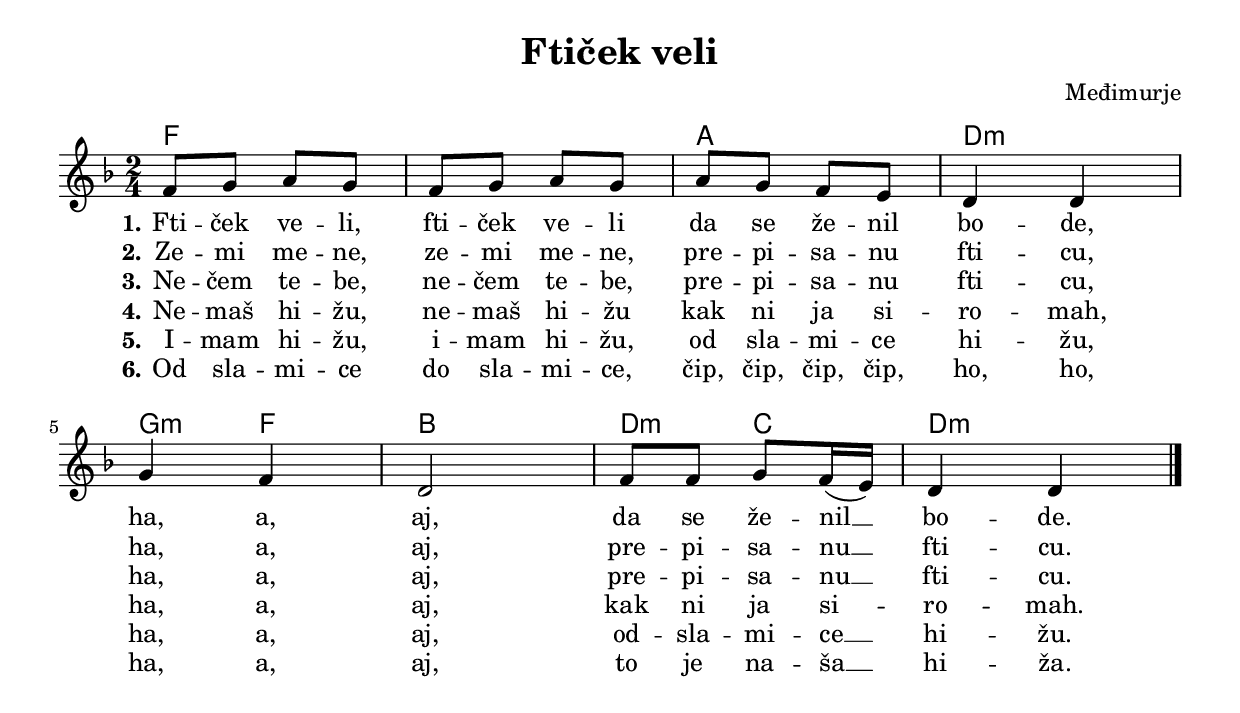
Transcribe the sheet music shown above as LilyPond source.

\version "2.24.1"
\include "deutsch.ly"

\header {
  title = "Ftiček veli"
  %subtitle = "II."
  composer = "Međimurje"
  %arranger = "(Zapisao V. Žganec)"
}

\paper {
  #(set-paper-size "a4")
  indent = 0
  top-margin = 14
  markup-system-spacing = #'((basic-distance . 0.1) (padding . 2))
  system-system-spacing = #'((basic-distance . 0.1) (padding . 3))
  %annotate-spacing = ##t
}

global = {
  \key f \major
  \numericTimeSignature
  \time 2/4
}

chordNames = \chordmode {
  \global
  \germanChords
  % Chords follow here.
  \set chordChanges = ##t
  f2 | f | a2 |
  d2:m | g4:m f | b2 |
  d4:m c | d2:m |
}

melody = \relative c' {
  \global
  % Music follows here.
  f8 g a g |
  f8 g a g |
  a8 g f e |
  d4 d | \break
  g4 f |
  d2 |
  f8 f g f16( e) |
  d4 d |
  \bar "|."
}

verse = \lyricmode {
  % Lyrics follow here.
  \set stanza = "1."
  Fti -- ček ve -- li, fti -- ček ve -- li da se že -- nil bo -- de,
  ha, a, aj, da se že -- nil __ bo -- de.
}
verse_dva = \lyricmode {
  % Lyrics follow here.
  \set stanza = "2."
  Ze -- mi me -- ne, ze -- mi me -- ne, pre -- pi -- sa -- nu fti -- cu,
  ha, a, aj, pre -- pi -- sa -- nu __ fti -- cu.
}

verse_tri = \lyricmode {
  % Lyrics follow here.
  \set stanza = "3."
  Ne -- čem te -- be, ne -- čem te -- be, pre -- pi -- sa -- nu fti -- cu,
  ha, a, aj, pre -- pi -- sa -- nu __ fti -- cu.
}

verse_cetiri = \lyricmode {
  % Lyrics follow here.
  \set stanza = "4."
  Ne -- maš hi -- žu, ne -- maš hi -- žu kak ni ja si -- ro -- mah,
  ha, a, aj, kak ni ja si -- ro -- mah.
}

verse_pet = \lyricmode {
  % Lyrics follow here.
  \set stanza = "5."
  I -- mam hi -- žu, i -- mam hi -- žu, od sla -- mi -- ce hi -- žu,
  ha, a, aj, od -- sla -- mi -- ce __ hi -- žu.
}

verse_sest = \lyricmode {
  % Lyrics follow here.
  \set stanza = "6."
  Od sla -- mi -- ce do sla -- mi -- ce, čip, čip, čip, čip,
  ho, ho, ha, a, aj, to je na -- ša __ hi -- ža.
}

\score {
  <<
    \new ChordNames \chordNames
    \new Staff { \melody }
    \addlyrics { \verse }
    \addlyrics { \verse_dva }
    \addlyrics { \verse_tri }
    \addlyrics { \verse_cetiri }
    \addlyrics { \verse_pet }
    \addlyrics { \verse_sest }
  >>
  \layout { }
}